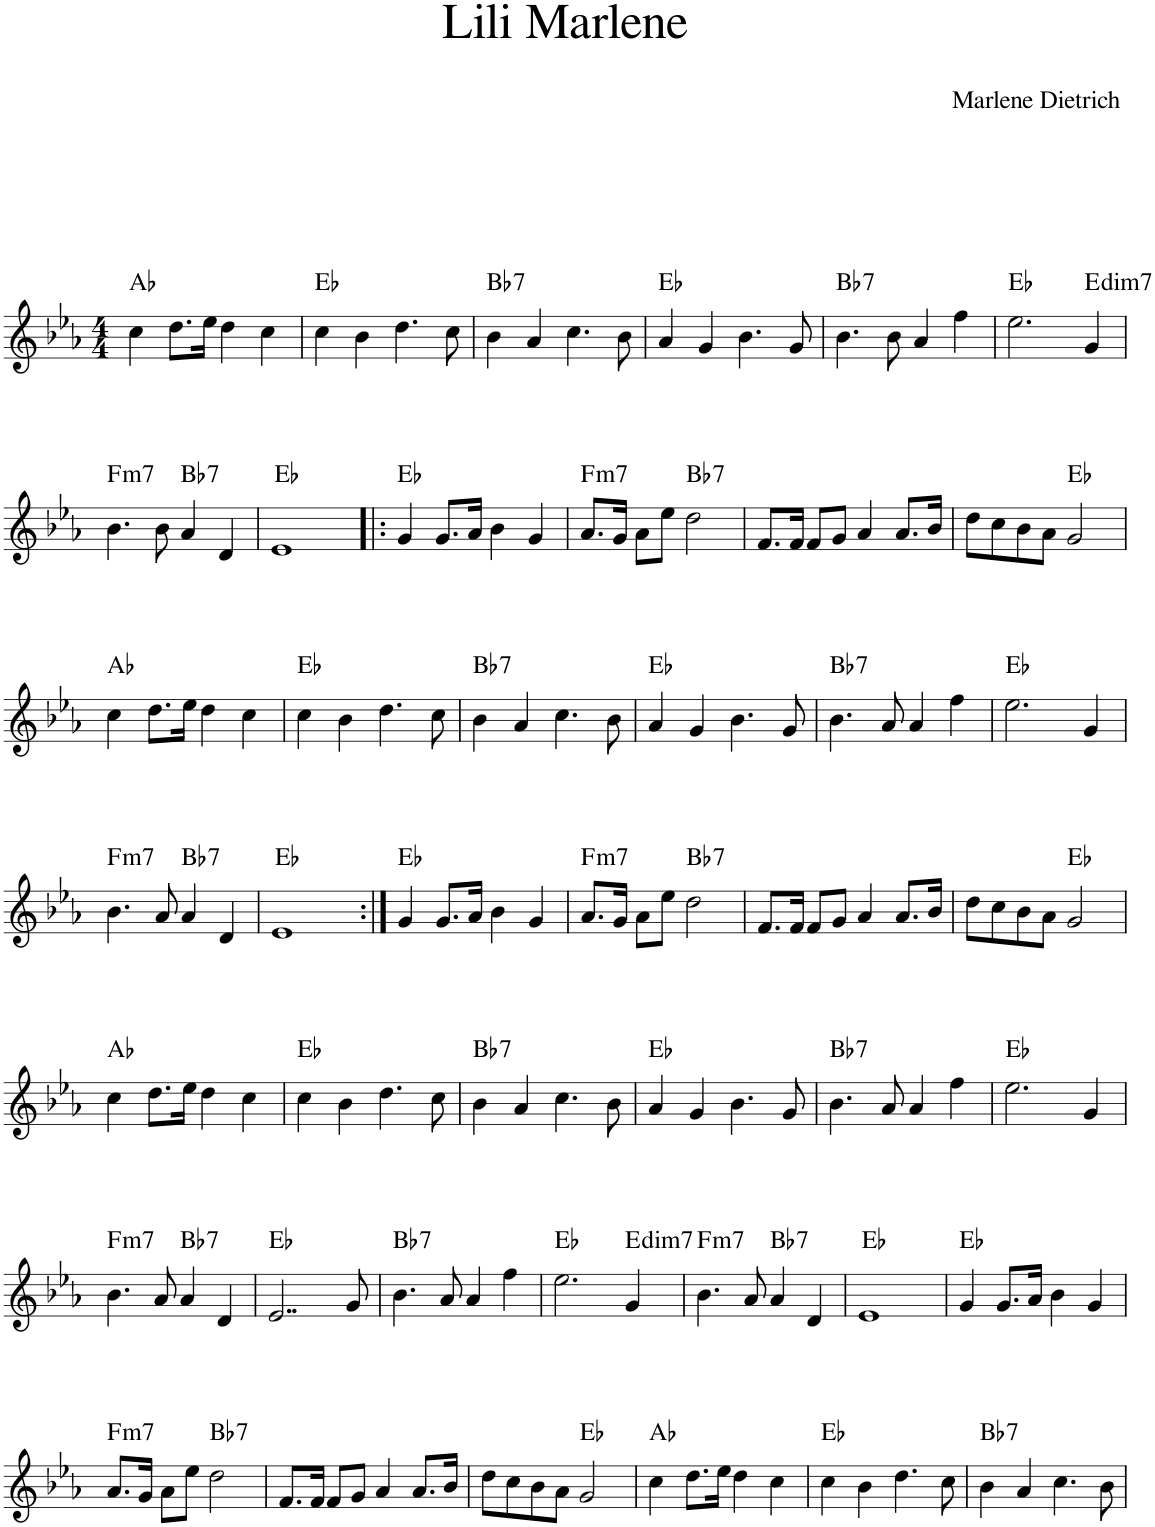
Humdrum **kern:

**kern	**harte
*part1	*part1
*staff1	*
*I"Piano	*
*I'Pno.	*
*clefG2	*
*k[b-e-a-]	*
*M4/4	*
=1	=1
4cc\	Ab:maj
8.dd\L	.
16ee-\Jk	.
4dd\	.
4cc\	.
=2	=2
4cc\	Eb:maj
4b-\	.
4.dd\	.
8cc\	.
=3	=3
!	!LO:H:kt=7
4b-\	Bb:7
4a-/	.
4.cc\	.
8b-\	.
=4	=4
4a-/	Eb:maj
4g/	.
4.b-\	.
8g/	.
=5	=5
!	!LO:H:kt=7
4.b-\	Bb:7
8b-\	.
4a-/	.
4ff\	.
=6	=6
2.ee-\	Eb:maj
!	!LO:H:kt=dim7
4g/	E:dim7
!!LO:LB:g=z
=7	=7
!	!LO:H:kt=m7
4.b-\	F:min7
8b-\	.
!	!LO:H:kt=7
4a-/	Bb:7
4d/	.
=8	=8
1e-	Eb:maj
=9!|:	=9!|:
4g/	Eb:maj
8.g/L	.
16a-/Jk	.
4b-\	.
4g/	.
=10	=10
!	!LO:H:kt=m7
8.a-/L	F:min7
16g/Jk	.
8a-\L	.
8ee-\J	.
!	!LO:H:kt=7
2dd\	Bb:7
=11	=11
8.f/L	.
16f/Jk	.
8f/L	.
8g/J	.
4a-/	.
8.a-/L	.
16b-/Jk	.
=12	=12
8dd\L	.
8cc\	.
8b-\	.
8a-\J	.
2g/	Eb:maj
!!LO:LB:g=z
=13	=13
4cc\	Ab:maj
8.dd\L	.
16ee-\Jk	.
4dd\	.
4cc\	.
=14	=14
4cc\	Eb:maj
4b-\	.
4.dd\	.
8cc\	.
=15	=15
!	!LO:H:kt=7
4b-\	Bb:7
4a-/	.
4.cc\	.
8b-\	.
=16	=16
4a-/	Eb:maj
4g/	.
4.b-\	.
8g/	.
=17	=17
!	!LO:H:kt=7
4.b-\	Bb:7
8a-/	.
4a-/	.
4ff\	.
=18	=18
2.ee-\	Eb:maj
4g/	.
!!LO:LB:g=z
=19	=19
!	!LO:H:kt=m7
4.b-\	F:min7
8a-/	.
!	!LO:H:kt=7
4a-/	Bb:7
4d/	.
=20	=20
1e-	Eb:maj
=21:|!	=21:|!
4g/	Eb:maj
8.g/L	.
16a-/Jk	.
4b-\	.
4g/	.
=22	=22
!	!LO:H:kt=m7
8.a-/L	F:min7
16g/Jk	.
8a-\L	.
8ee-\J	.
!	!LO:H:kt=7
2dd\	Bb:7
=23	=23
8.f/L	.
16f/Jk	.
8f/L	.
8g/J	.
4a-/	.
8.a-/L	.
16b-/Jk	.
=24	=24
8dd\L	.
8cc\	.
8b-\	.
8a-\J	.
2g/	Eb:maj
!!LO:LB:g=z
=25	=25
4cc\	Ab:maj
8.dd\L	.
16ee-\Jk	.
4dd\	.
4cc\	.
=26	=26
4cc\	Eb:maj
4b-\	.
4.dd\	.
8cc\	.
=27	=27
!	!LO:H:kt=7
4b-\	Bb:7
4a-/	.
4.cc\	.
8b-\	.
=28	=28
4a-/	Eb:maj
4g/	.
4.b-\	.
8g/	.
=29	=29
!	!LO:H:kt=7
4.b-\	Bb:7
8a-/	.
4a-/	.
4ff\	.
=30	=30
2.ee-\	Eb:maj
4g/	.
!!LO:LB:g=z
=31	=31
!	!LO:H:kt=m7
4.b-\	F:min7
8a-/	.
!	!LO:H:kt=7
4a-/	Bb:7
4d/	.
=32	=32
2..e-/	Eb:maj
8g/	.
=33	=33
!	!LO:H:kt=7
4.b-\	Bb:7
8a-/	.
4a-/	.
4ff\	.
=34	=34
2.ee-\	Eb:maj
!	!LO:H:kt=dim7
4g/	E:dim7
=35	=35
!	!LO:H:kt=m7
4.b-\	F:min7
8a-/	.
!	!LO:H:kt=7
4a-/	Bb:7
4d/	.
=36	=36
1e-	Eb:maj
=37	=37
4g/	Eb:maj
8.g/L	.
16a-/Jk	.
4b-\	.
4g/	.
!!LO:LB:g=z
=38	=38
!	!LO:H:kt=m7
8.a-/L	F:min7
16g/Jk	.
8a-\L	.
8ee-\J	.
!	!LO:H:kt=7
2dd\	Bb:7
=39	=39
8.f/L	.
16f/Jk	.
8f/L	.
8g/J	.
4a-/	.
8.a-/L	.
16b-/Jk	.
=40	=40
8dd\L	.
8cc\	.
8b-\	.
8a-\J	.
2g/	Eb:maj
=41	=41
4cc\	Ab:maj
8.dd\L	.
16ee-\Jk	.
4dd\	.
4cc\	.
=42	=42
4cc\	Eb:maj
4b-\	.
4.dd\	.
8cc\	.
=43	=43
!	!LO:H:kt=7
4b-\	Bb:7
4a-/	.
4.cc\	.
8b-\	.
=	=
*-	*-
